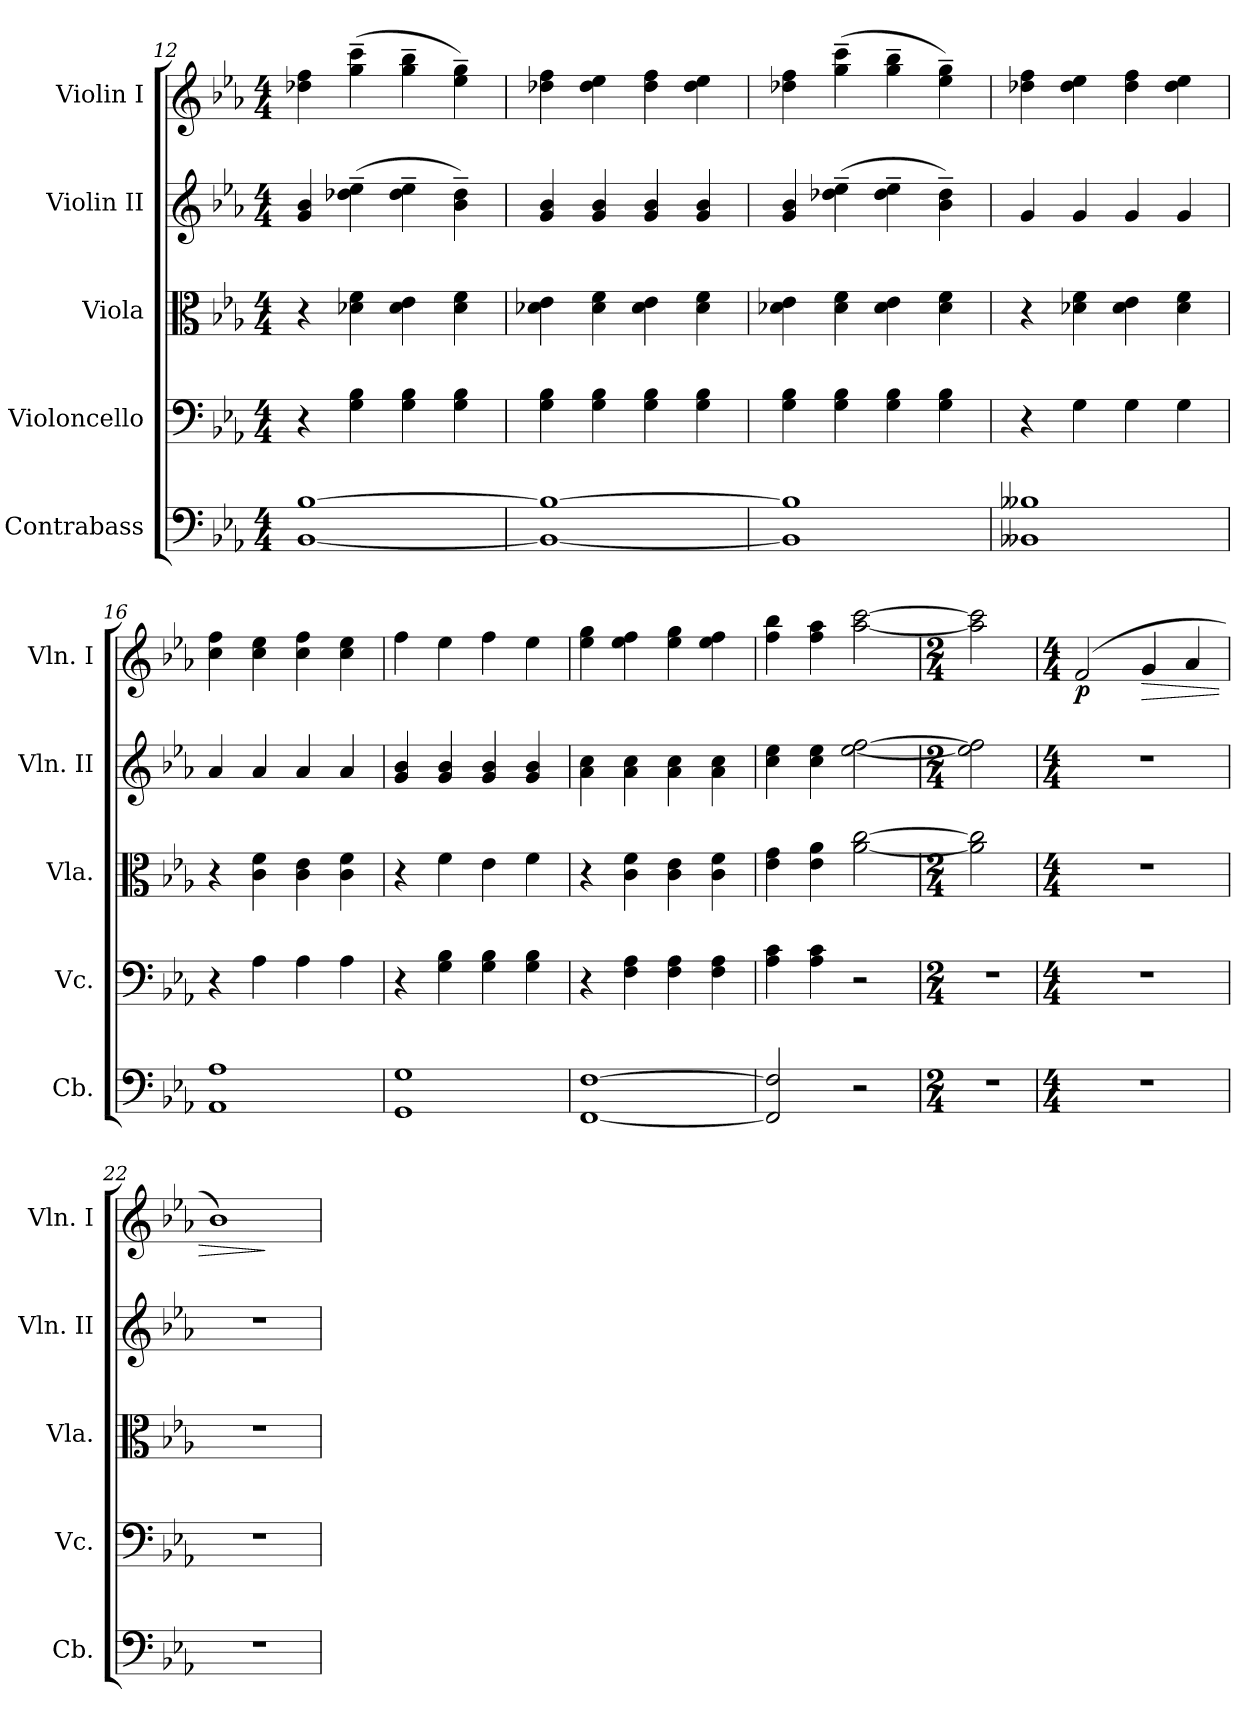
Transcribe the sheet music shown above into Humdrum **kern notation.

**kern	**kern	**kern	**kern	**kern	**dynam
*part5	*part4	*part3	*part2	*part1	*part1
*staff5	*staff4	*staff3	*staff2	*staff1	*staff1
*I"Contrabass	*I"Violoncello	*I"Viola	*I"Violin II	*I"Violin I	*
*I'Cb.	*I'Vc.	*I'Vla.	*I'Vln. II	*I'Vln. I	*
*clefF4	*clefF4	*clefC3	*clefG2	*clefG2	*
*ITrd7c12	*	*	*	*	*
*k[b-e-a-]	*k[b-e-a-]	*k[b-e-a-]	*k[b-e-a-]	*k[b-e-a-]	*
*M4/4	*M4/4	*M4/4	*M4/4	*M4/4	*
=12	=12	=12	=12	=12	=12
[1BBB- [1BB-	4r	4r	4g/ 4b-/	4dd-X\ 4ff\	.
.	4G\ 4B-\	4d-X\ 4f\	(>4dd-X\~ 4ee-\~	(>4gg\~ 4ccc\~	.
.	4G\ 4B-\	4d-\ 4e-\	4dd-\~ 4ee-\~	4gg\~ 4bb-\~	.
.	4G\ 4B-\	4d-\ 4f\	4b-\~ 4dd-\~)	4ee-\~ 4gg\~)	.
=13	=13	=13	=13	=13	=13
1BBB-_ 1BB-_	4G\ 4B-\	4d-X\ 4e-\	4g/ 4b-/	4dd-X\ 4ff\	.
.	4G\ 4B-\	4d-\ 4f\	4g/ 4b-/	4dd-\ 4ee-\	.
.	4G\ 4B-\	4d-\ 4e-\	4g/ 4b-/	4dd-\ 4ff\	.
.	4G\ 4B-\	4d-\ 4f\	4g/ 4b-/	4dd-\ 4ee-\	.
=14	=14	=14	=14	=14	=14
1BBB-] 1BB-]	4G\ 4B-\	4d-X\ 4e-\	4g/ 4b-/	4dd-X\ 4ff\	.
.	4G\ 4B-\	4d-\ 4f\	(>4dd-X\~ 4ee-\~	(>4gg\~ 4ccc\~	.
.	4G\ 4B-\	4d-\ 4e-\	4dd-\~ 4ee-\~	4gg\~ 4bb-\~	.
.	4G\ 4B-\	4d-\ 4f\	4b-\~ 4dd-\~)	4ee-\~ 4gg\~)	.
!!LO:LB:g=z
=15	=15	=15	=15	=15	=15
1BBB--X 1BB--X	4r	4r	4g/	4dd-X\ 4ff\	.
.	4G\	4d-X\ 4f\	4g/	4dd-\ 4ee-\	.
.	4G\	4d-\ 4e-\	4g/	4dd-\ 4ff\	.
.	4G\	4d-\ 4f\	4g/	4dd-\ 4ee-\	.
=16	=16	=16	=16	=16	=16
1AAA- 1AA-	4r	4r	4a-/	4cc\ 4ff\	.
.	4A-\	4c\ 4f\	4a-/	4cc\ 4ee-\	.
.	4A-\	4c\ 4e-\	4a-/	4cc\ 4ff\	.
.	4A-\	4c\ 4f\	4a-/	4cc\ 4ee-\	.
=17	=17	=17	=17	=17	=17
1GGG 1GG	4r	4r	4g/ 4b-/	4ff\	.
.	4G\ 4B-\	4f\	4g/ 4b-/	4ee-\	.
.	4G\ 4B-\	4e-\	4g/ 4b-/	4ff\	.
.	4G\ 4B-\	4f\	4g/ 4b-/	4ee-\	.
=18	=18	=18	=18	=18	=18
[1FFF [1FF	4r	4r	4a-\ 4cc\	4ee-\ 4gg\	.
.	4F\ 4A-\	4c\ 4f\	4a-\ 4cc\	4ee-\ 4ff\	.
.	4F\ 4A-\	4c\ 4e-\	4a-\ 4cc\	4ee-\ 4gg\	.
.	4F\ 4A-\	4c\ 4f\	4a-\ 4cc\	4ee-\ 4ff\	.
=19	=19	=19	=19	=19	=19
2FFF/] 2FF/]	4A-\ 4c\	4e-\ 4g\	4cc\ 4ee-\	4ff\ 4bb-\	.
.	4A-\ 4c\	4e-\ 4a-\	4cc\ 4ee-\	4ff\ 4aa-\	.
2r	2r	[2a-\ [2cc\	[2ee-\ [2ff\	[2aa-\ [2ccc\	.
=20	=20	=20	=20	=20	=20
*M2/4	*M2/4	*M2/4	*M2/4	*M2/4	*
2r	2r	2a-\] 2cc\]	2ee-\] 2ff\]	2aa-\] 2ccc\]	.
=21	=21	=21	=21	=21	=21
*M4/4	*M4/4	*M4/4	*M4/4	*M4/4	*
!	!	!	!	!	!LO:DY:b
1r	1r	1r	1r	(<2f/	p
!	!	!	!	!	!LO:HP:b
.	.	.	.	4g/	>
.	.	.	.	4a-/	.
=22	=22	=22	=22	=22	=22
1r	1r	1r	1r	1b-)	.
.	.	.	.	.	]
=	=	=	=	=	=
*-	*-	*-	*-	*-	*-
